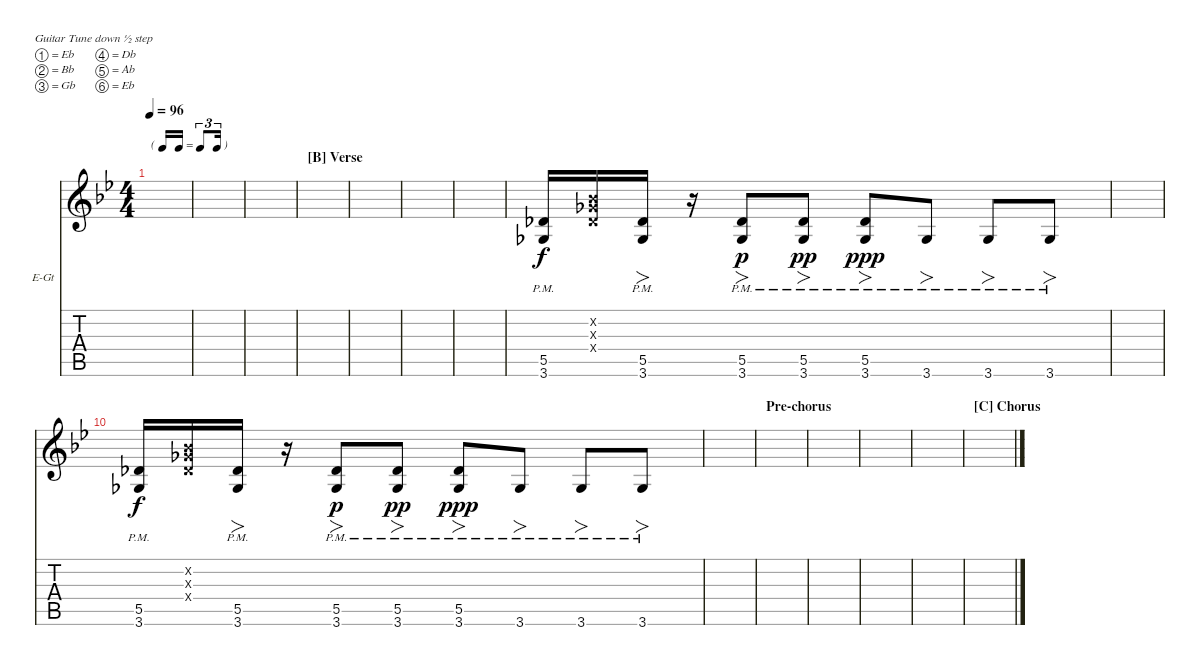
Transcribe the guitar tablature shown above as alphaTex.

\bracketExtendMode nobrackets
\firstSystemTrackNameOrientation horizontal
\otherSystemsTrackNameOrientation horizontal
\defaultBarNumberDisplay FirstOfSystem
\track ("Guitar #2" "E-Gt") {instrument distortionguitar}
\staff {score tabs}
\tuning (Eb4 Bb3 Gb3 Db3 Ab2 Eb2)
\ts (4 4)
\tf triplet16th
\tempo 96
\clef g2
\ks bb
|
|
|
\section ("B" "Verse")
\scale
0.518863 |
\scale
0.49096 |
\scale
0.509203 |
\scale
0.501825 |
\scale
0.49804 (3.6{pm} 5.5{pm}).16{dy f} (0.4{x} 0.3{x} 0.2{x}).16 (3.6{pm} 5.5{pm}).16{fo} r.16 (5.5{pm} 3.6{pm}).8{fo dy p} (5.5{pm} 3.6{pm}).8{fo dy pp} (5.5{pm} 3.6{pm}).8{fo dy ppp} 3.6{pm}.8{fo} 3.6{pm}.8{fo} 3.6{pm}.8{fo} |
\scale
0.494811 |
\scale
0.505069 (3.6{pm} 5.5{pm}).16{dy f} (0.4{x} 0.3{x} 0.2{x}).16 (3.6{pm} 5.5{pm}).16{fo} r.16 (5.5{pm} 3.6{pm}).8{fo dy p} (5.5{pm} 3.6{pm}).8{fo dy pp} (5.5{pm} 3.6{pm}).8{fo dy ppp} 3.6{pm}.8{fo} 3.6{pm}.8{fo} 3.6{pm}.8{fo} |
\scale
0.479896 |
\section ("" "Pre-chorus")
\scale
0.520243 |
\scale
0.473259 |
\scale
0.526889 |
\scale
0.482946 |
\section ("C" "Chorus")
\scale
0.517234
